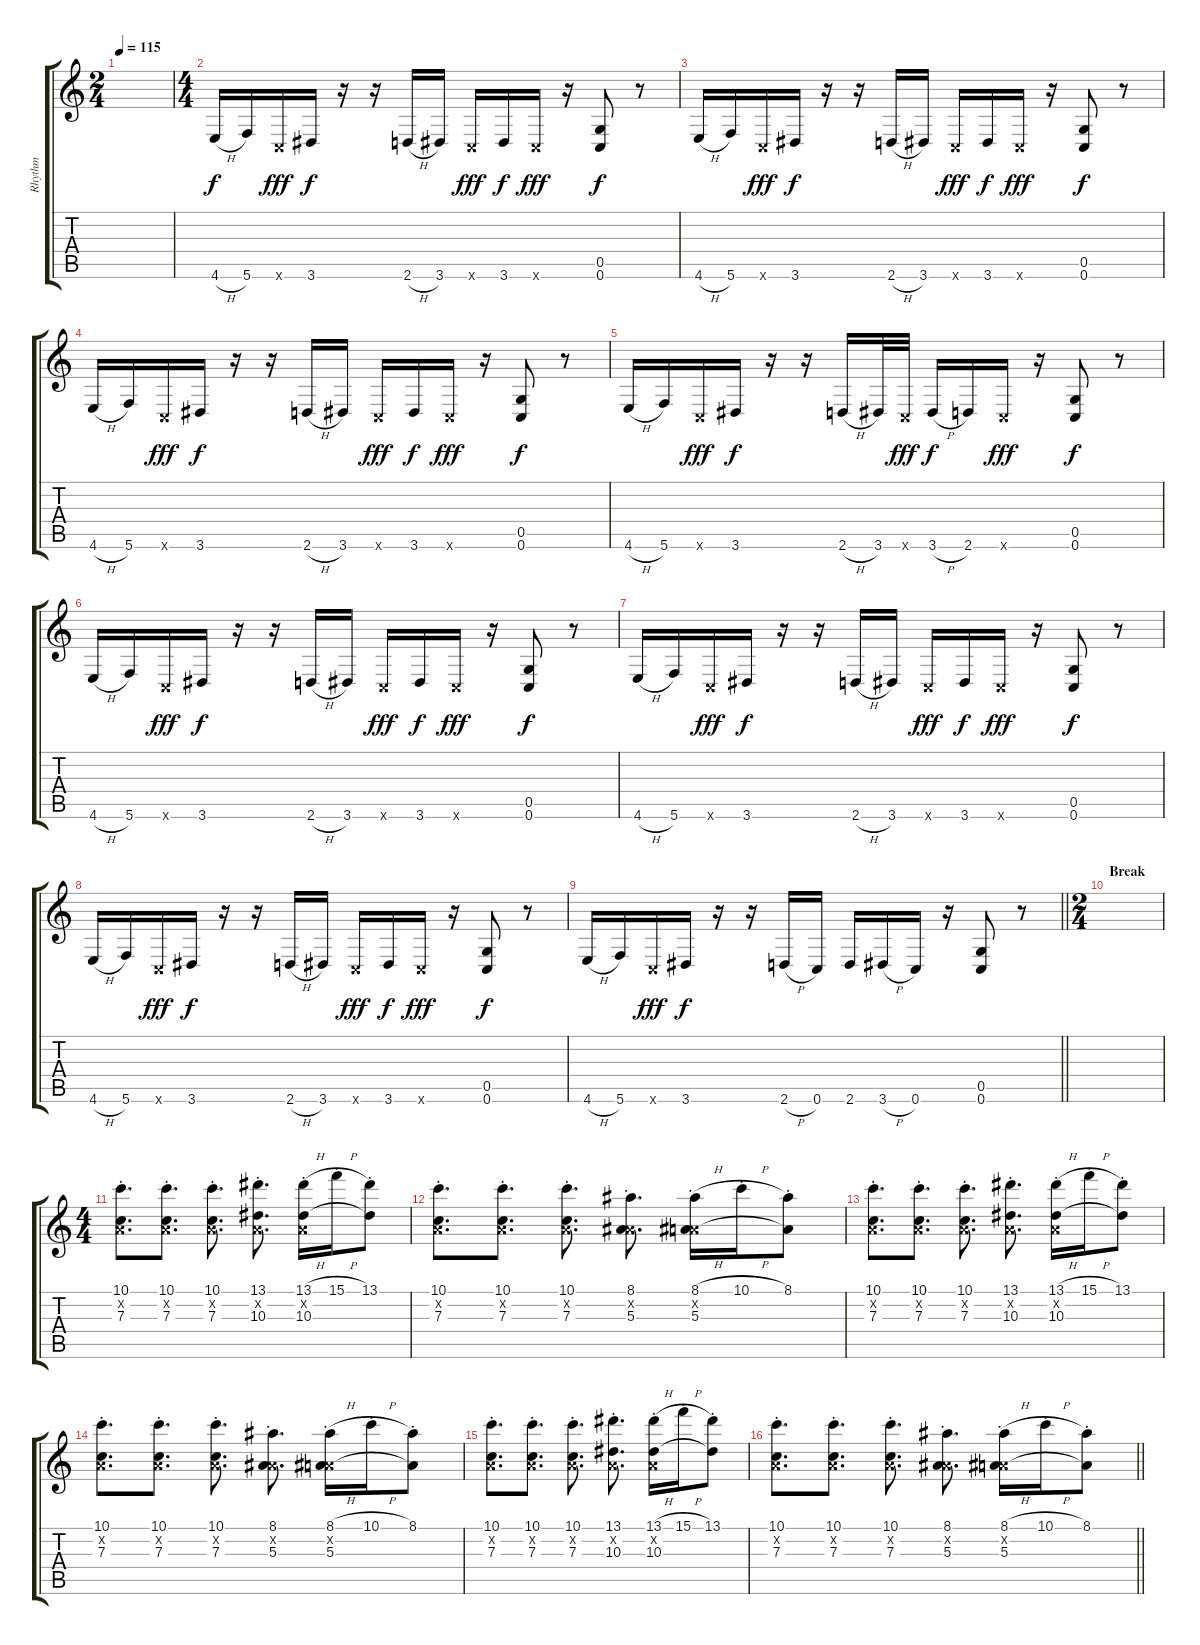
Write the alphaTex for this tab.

\track ("Rhythm" "Rhythm") {instrument distortionguitar}
\staff {score tabs}
\tuning (D4 A3 F3 C3 G2 C2) {hide}
\ts (2 4)
\tempo 115
\clef g2
\ks c
|
\ts (4 4)
4.6{h}.16 5.6.16 0.6{x}.16{dy fff} 3.6.16{dy f} r.16 r.16 2.6{h}.16 3.6.16 0.6{x}.16{dy fff} 3.6.16{dy f} 0.6{x}.16{dy fff} r.16 (0.5 0.6).8{dy f} r.8 |
4.6{h}.16 5.6.16 0.6{x}.16{dy fff} 3.6.16{dy f} r.16 r.16 2.6{h}.16 3.6.16 0.6{x}.16{dy fff} 3.6.16{dy f} 0.6{x}.16{dy fff} r.16 (0.5 0.6).8{dy f} r.8 |
4.6{h}.16 5.6.16 0.6{x}.16{dy fff} 3.6.16{dy f} r.16 r.16 2.6{h}.16 3.6.16 0.6{x}.16{dy fff} 3.6.16{dy f} 0.6{x}.16{dy fff} r.16 (0.5 0.6).8{dy f} r.8 |
4.6{h}.16 5.6.16 0.6{x}.16{dy fff} 3.6.16{dy f} r.16 r.16 2.6{h}.16 3.6.32 0.6{x}.32{dy fff} 3.6{h}.16{dy f} 2.6.16 0.6{x}.16{dy fff} r.16 (0.5 0.6).8{dy f} r.8 |
4.6{h}.16 5.6.16 0.6{x}.16{dy fff} 3.6.16{dy f} r.16 r.16 2.6{h}.16 3.6.16 0.6{x}.16{dy fff} 3.6.16{dy f} 0.6{x}.16{dy fff} r.16 (0.5 0.6).8{dy f} r.8 |
4.6{h}.16 5.6.16 0.6{x}.16{dy fff} 3.6.16{dy f} r.16 r.16 2.6{h}.16 3.6.16 0.6{x}.16{dy fff} 3.6.16{dy f} 0.6{x}.16{dy fff} r.16 (0.5 0.6).8{dy f} r.8 |
4.6{h}.16 5.6.16 0.6{x}.16{dy fff} 3.6.16{dy f} r.16 r.16 2.6{h}.16 3.6.16 0.6{x}.16{dy fff} 3.6.16{dy f} 0.6{x}.16{dy fff} r.16 (0.5 0.6).8{dy f} r.8 |
\barLineRight lightlight
4.6{h}.16 5.6.16 0.6{x}.16{dy fff} 3.6.16{dy f} r.16 r.16 2.6{h}.16 0.6.16 2.6.16 3.6{h}.16 0.6.16 r.16 (0.5 0.6).8 r.8 |
\ts (2 4)
\section ("" "Break")
|
\ts (4 4)
(10.1{st} 0.2{x} 7.3{st}).8{d} (10.1{st} 0.2{x} 7.3{st}).8{d} (10.1{st} 0.2{x} 7.3{st}).8{d} (13.1{st} 0.2{x} 10.3{st}).8{d} (13.1{h st} 0.2{x} 10.3{st}).16 15.1{h st}.16 (13.1{st} 10.3{t}).8 |
(10.1{st} 0.2{x} 7.3{st}).8{d} (10.1{st} 0.2{x} 7.3{st}).8{d} (10.1{st} 0.2{x} 7.3{st}).8{d} (8.1{st} 0.2{x} 5.3{st}).8{d} (8.1{h st} 0.2{x} 5.3{st}).16 10.1{h st}.16 (8.1{st} 5.3{t}).8 |
(10.1{st} 0.2{x} 7.3{st}).8{d} (10.1{st} 0.2{x} 7.3{st}).8{d} (10.1{st} 0.2{x} 7.3{st}).8{d} (13.1{st} 0.2{x} 10.3{st}).8{d} (13.1{h st} 0.2{x} 10.3{st}).16 15.1{h st}.16 (13.1{st} 10.3{t}).8 |
(10.1{st} 0.2{x} 7.3{st}).8{d} (10.1{st} 0.2{x} 7.3{st}).8{d} (10.1{st} 0.2{x} 7.3{st}).8{d} (8.1{st} 0.2{x} 5.3{st}).8{d} (8.1{h st} 0.2{x} 5.3{st}).16 10.1{h st}.16 (8.1{st} 5.3{t}).8 |
(10.1{st} 0.2{x} 7.3{st}).8{d} (10.1{st} 0.2{x} 7.3{st}).8{d} (10.1{st} 0.2{x} 7.3{st}).8{d} (13.1{st} 0.2{x} 10.3{st}).8{d} (13.1{h st} 0.2{x} 10.3{st}).16 15.1{h st}.16 (13.1{st} 10.3{t}).8 |
\barLineRight lightlight
(10.1{st} 0.2{x} 7.3{st}).8{d} (10.1{st} 0.2{x} 7.3{st}).8{d} (10.1{st} 0.2{x} 7.3{st}).8{d} (8.1{st} 0.2{x} 5.3{st}).8{d} (8.1{h st} 0.2{x} 5.3{st}).16 10.1{h st}.16 (8.1{st} 5.3{t}).8
